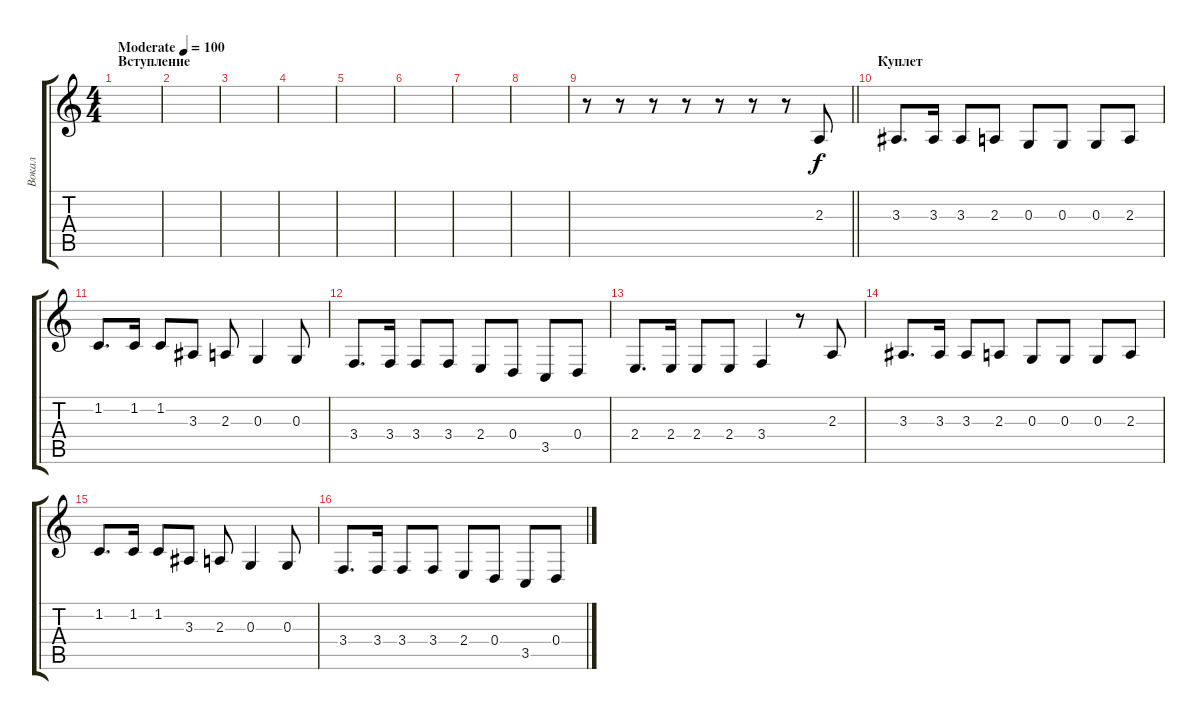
\track ("Вокал" "Вокал") {instrument flute}
\staff {score tabs}
\tuning (E4 B3 G3 D3 A2 E2) {hide}
\ts (4 4)
\section ("" "Вступление")
\tempo (100 "Moderate")
\clef g2
\ks c
|
|
|
|
|
|
|
|
\barLineRight lightlight
r.8 r.8 r.8 r.8 r.8 r.8 r.8 2.3.8 |
\section ("" "Куплет")
3.3.8{d} 3.3.16 3.3.8 2.3.8 0.3.8 0.3.8 0.3.8 2.3.8 |
1.2.8{d} 1.2.16 1.2.8 3.3.8 2.3.8 0.3.4 0.3.8 |
3.4.8{d} 3.4.16 3.4.8 3.4.8 2.4.8 0.4.8 3.5.8 0.4.8 |
2.4.8{d} 2.4.16 2.4.8 2.4.8 3.4.4 r.8 2.3.8 |
3.3.8{d} 3.3.16 3.3.8 2.3.8 0.3.8 0.3.8 0.3.8 2.3.8 |
1.2.8{d} 1.2.16 1.2.8 3.3.8 2.3.8 0.3.4 0.3.8 |
3.4.8{d} 3.4.16 3.4.8 3.4.8 2.4.8 0.4.8 3.5.8 0.4.8
